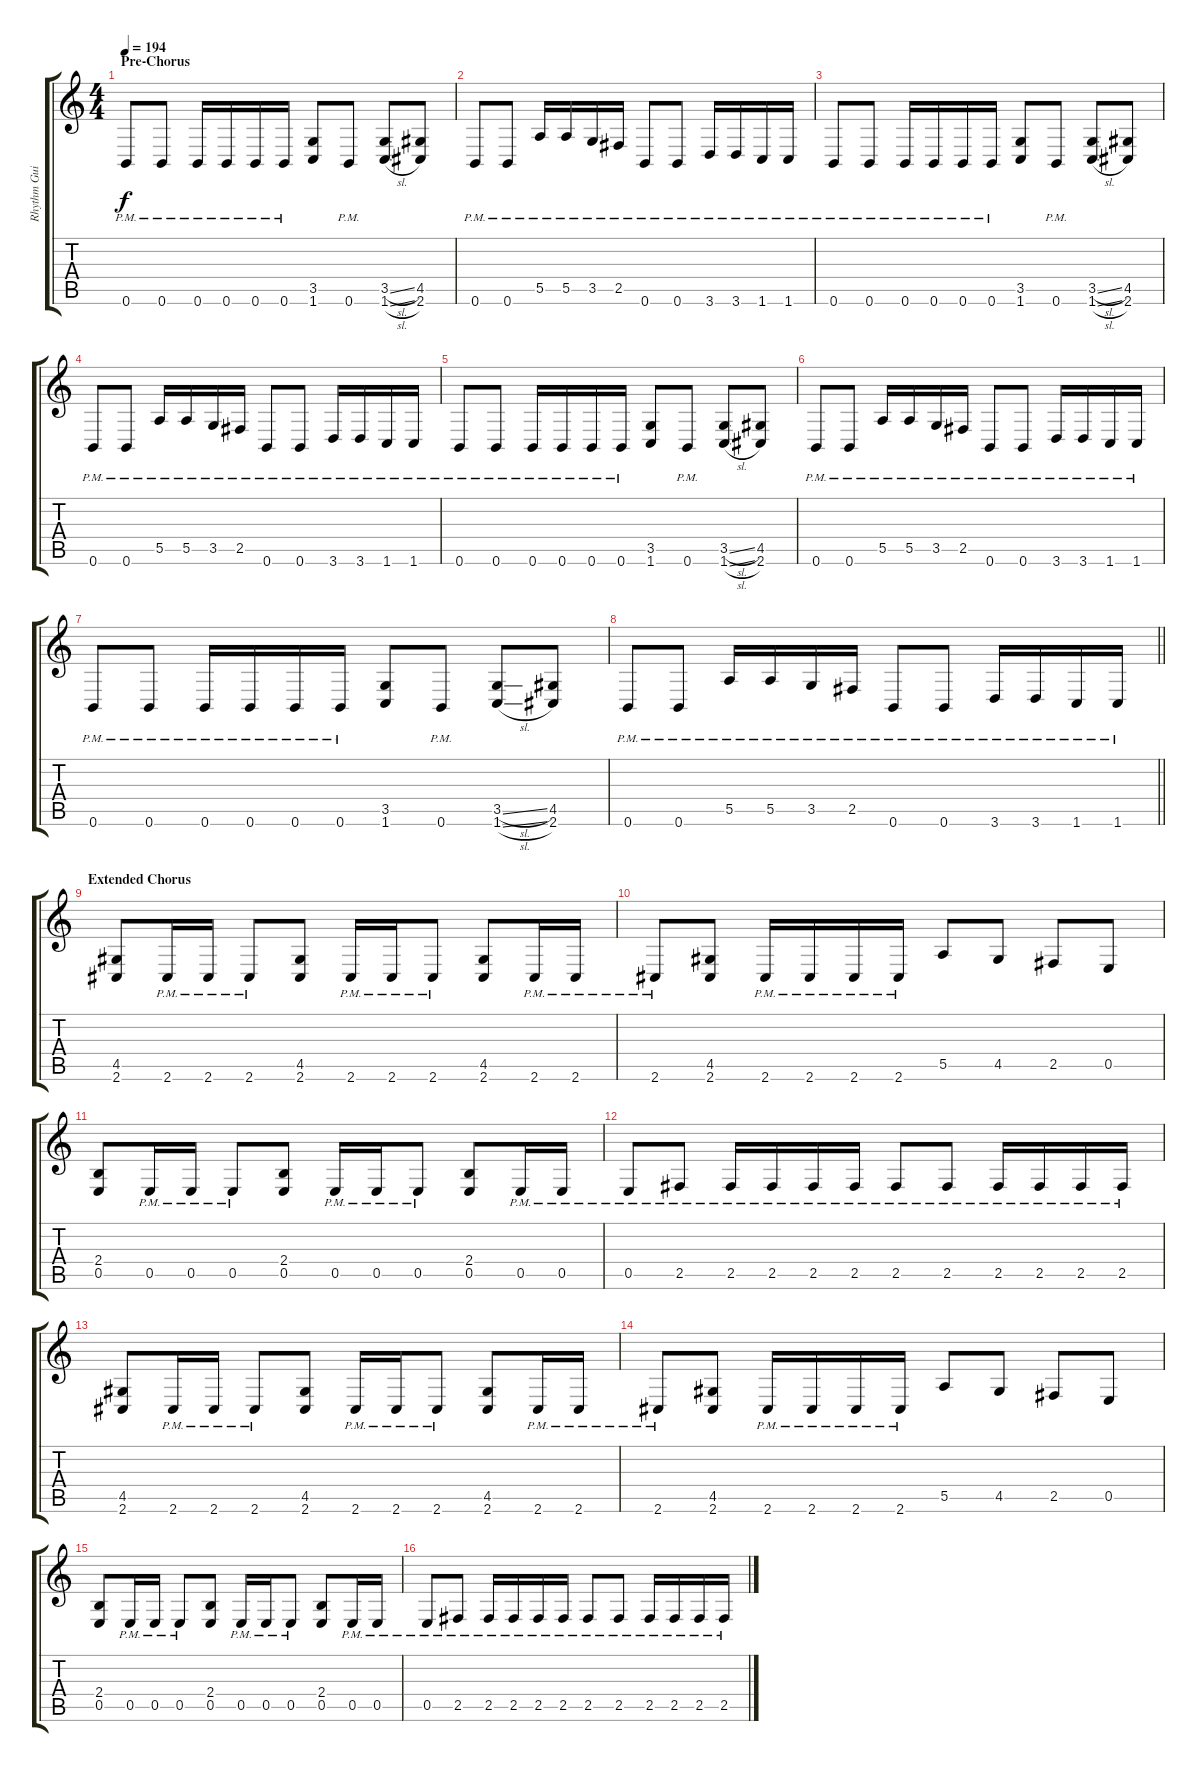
\track ("Rhythm Guitar" "Rhythm Gui") {instrument distortionguitar}
\staff {score tabs}
\tuning (B3 Gb3 D3 A2 E2 B1) {hide}
\ts (4 4)
\section ("" "Pre-Chorus")
\tempo 194
\clef g2
\ks c
0.6{pm}.8{dy f} 0.6{pm}.8 0.6{pm}.16 0.6{pm}.16 0.6{pm}.16 0.6{pm}.16 (3.5 1.6).8 0.6{pm}.8 (3.5{sl} 1.6{sl}).8 (4.5 2.6).8 |
0.6{pm}.8 0.6{pm}.8 5.5{pm}.16 5.5{pm}.16 3.5{pm}.16 2.5{pm}.16 0.6{pm}.8 0.6{pm}.8 3.6{pm}.16 3.6{pm}.16 1.6{pm}.16 1.6{pm}.16 |
0.6{pm}.8 0.6{pm}.8 0.6{pm}.16 0.6{pm}.16 0.6{pm}.16 0.6{pm}.16 (3.5 1.6).8 0.6{pm}.8 (3.5{sl} 1.6{sl}).8 (4.5 2.6).8 |
0.6{pm}.8 0.6{pm}.8 5.5{pm}.16 5.5{pm}.16 3.5{pm}.16 2.5{pm}.16 0.6{pm}.8 0.6{pm}.8 3.6{pm}.16 3.6{pm}.16 1.6{pm}.16 1.6{pm}.16 |
0.6{pm}.8 0.6{pm}.8 0.6{pm}.16 0.6{pm}.16 0.6{pm}.16 0.6{pm}.16 (3.5 1.6).8 0.6{pm}.8 (3.5{sl} 1.6{sl}).8 (4.5 2.6).8 |
0.6{pm}.8 0.6{pm}.8 5.5{pm}.16 5.5{pm}.16 3.5{pm}.16 2.5{pm}.16 0.6{pm}.8 0.6{pm}.8 3.6{pm}.16 3.6{pm}.16 1.6{pm}.16 1.6{pm}.16 |
0.6{pm}.8 0.6{pm}.8 0.6{pm}.16 0.6{pm}.16 0.6{pm}.16 0.6{pm}.16 (3.5 1.6).8 0.6{pm}.8 (3.5{sl} 1.6{sl}).8 (4.5 2.6).8 |
\barLineRight lightlight
0.6{pm}.8 0.6{pm}.8 5.5{pm}.16 5.5{pm}.16 3.5{pm}.16 2.5{pm}.16 0.6{pm}.8 0.6{pm}.8 3.6{pm}.16 3.6{pm}.16 1.6{pm}.16 1.6{pm}.16 |
\section ("" "Extended Chorus")
(4.5 2.6).8 2.6{pm}.16 2.6{pm}.16 2.6{pm}.8 (4.5 2.6).8 2.6{pm}.16 2.6{pm}.16 2.6{pm}.8 (4.5 2.6).8 2.6{pm}.16 2.6{pm}.16 |
2.6{pm}.8 (4.5 2.6).8 2.6{pm}.16 2.6{pm}.16 2.6{pm}.16 2.6{pm}.16 5.5.8 4.5.8 2.5.8 0.5.8 |
(2.4 0.5).8 0.5{pm}.16 0.5{pm}.16 0.5{pm}.8 (2.4 0.5).8 0.5{pm}.16 0.5{pm}.16 0.5{pm}.8 (2.4 0.5).8 0.5{pm}.16 0.5{pm}.16 |
0.5{pm}.8 2.5{pm}.8 2.5{pm}.16 2.5{pm}.16 2.5{pm}.16 2.5{pm}.16 2.5{pm}.8 2.5{pm}.8 2.5{pm}.16 2.5{pm}.16 2.5{pm}.16 2.5{pm}.16 |
(4.5 2.6).8 2.6{pm}.16 2.6{pm}.16 2.6{pm}.8 (4.5 2.6).8 2.6{pm}.16 2.6{pm}.16 2.6{pm}.8 (4.5 2.6).8 2.6{pm}.16 2.6{pm}.16 |
2.6{pm}.8 (4.5 2.6).8 2.6{pm}.16 2.6{pm}.16 2.6{pm}.16 2.6{pm}.16 5.5.8 4.5.8 2.5.8 0.5.8 |
(2.4 0.5).8 0.5{pm}.16 0.5{pm}.16 0.5{pm}.8 (2.4 0.5).8 0.5{pm}.16 0.5{pm}.16 0.5{pm}.8 (2.4 0.5).8 0.5{pm}.16 0.5{pm}.16 |
0.5{pm}.8 2.5{pm}.8 2.5{pm}.16 2.5{pm}.16 2.5{pm}.16 2.5{pm}.16 2.5{pm}.8 2.5{pm}.8 2.5{pm}.16 2.5{pm}.16 2.5{pm}.16 2.5{pm}.16
